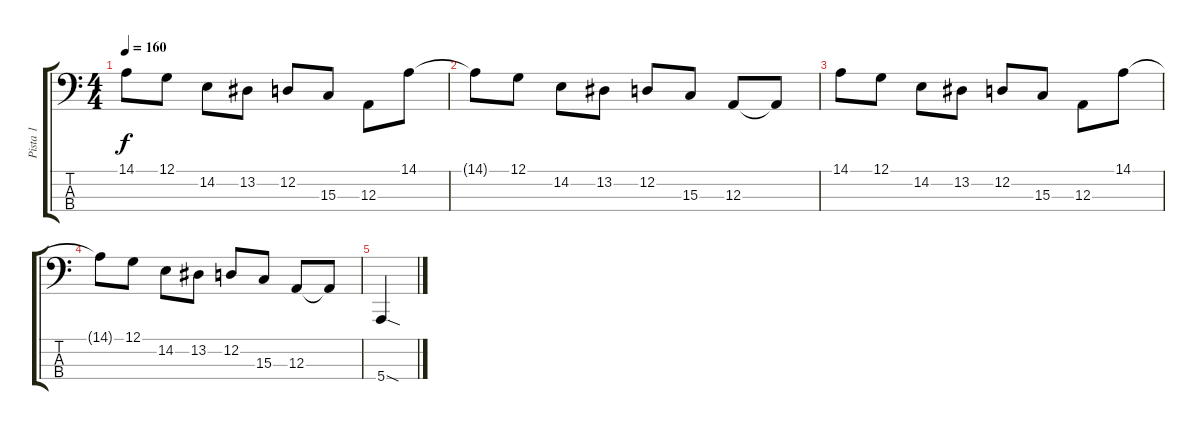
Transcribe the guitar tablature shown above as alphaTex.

\track ("Pista 1" "Pista 1") {instrument lead8bassandlead}
\staff {score tabs}
\tuning (G2 D2 A1 E1) {hide}
\ts (4 4)
\tempo 160
\clef f4
\ks c
14.1.8{dy f} 12.1.8 14.2.8 13.2.8 12.2.8 15.3.8 12.3.8 14.1.8 |
14.1{t}.8 12.1.8 14.2.8 13.2.8 12.2.8 15.3.8 12.3.8 12.3{t}.8 |
14.1.8 12.1.8 14.2.8 13.2.8 12.2.8 15.3.8 12.3.8 14.1.8 |
14.1{t}.8 12.1.8 14.2.8 13.2.8 12.2.8 15.3.8 12.3.8 12.3{t}.8 |
5.4{sod}.4
